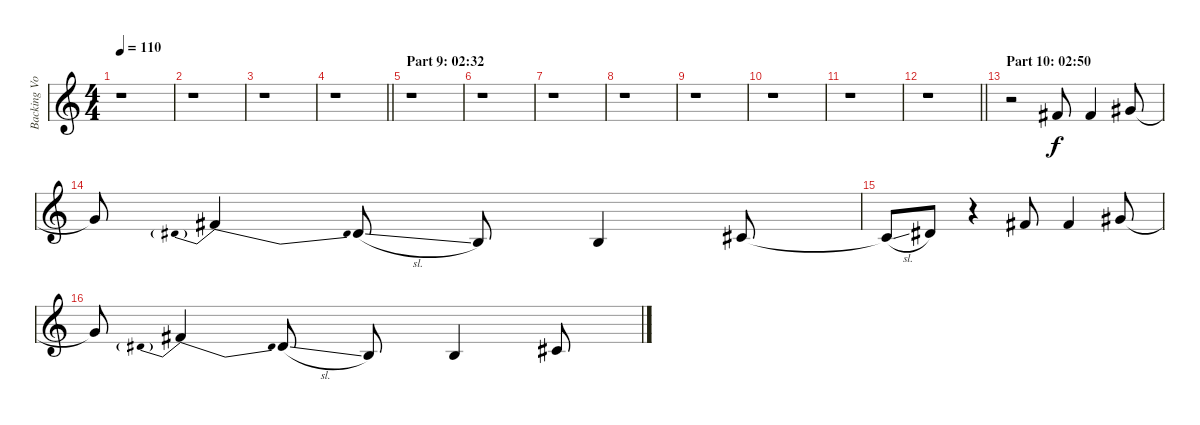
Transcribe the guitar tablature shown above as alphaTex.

\track ("Backing Vocals" "Backing Vo") {instrument tenorsax}
\staff {score}
\tuning (Eb4 Bb3 Gb3 Db3 Ab2 Eb2) {hide}
\ts (4 4)
\tempo 110
\clef g2
\ks c
r.1{dy f} |
r.1 |
r.1 |
\barLineRight lightlight
r.1 |
\section ("" "Part 9: 02:32")
r.1 |
r.1 |
r.1 |
r.1 |
r.1 |
r.1 |
r.1 |
\barLineRight lightlight
r.1 |
\section ("" "Part 10: 02:50")
r.2 8.2.8 8.2.4 10.2.8 |
10.2{t}.8 5.2{be (prebendrelease 0 6 60 0)}.4 9.3{sl}.8 5.3.8 5.3.4 7.3.8 |
7.3{sl t}.8 9.3.8 r.4 8.2.8 8.2.4 10.2.8 |
10.2{t}.8 5.2{be (prebendrelease 0 6 60 0)}.4 9.3{sl}.8 5.3.8 5.3.4 7.3.8
